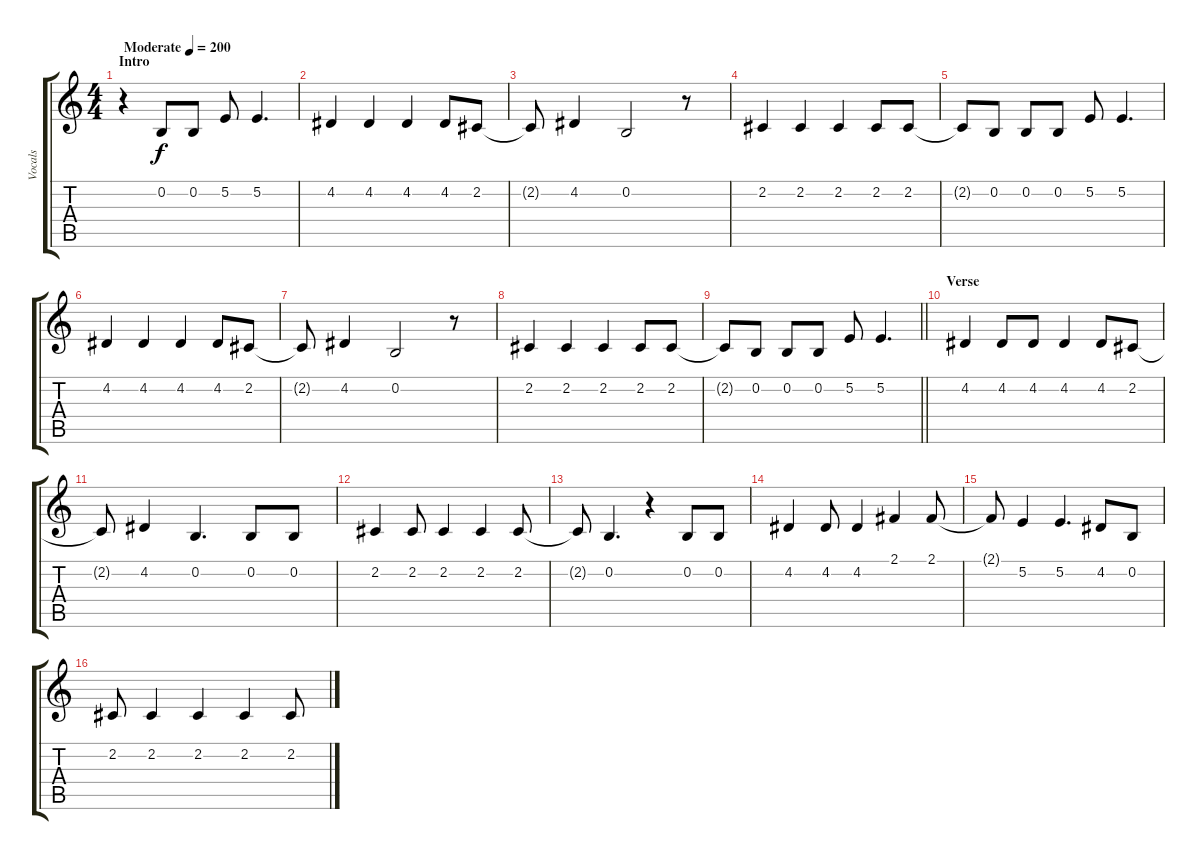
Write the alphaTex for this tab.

\track ("Vocals" "Vocals") {instrument altosax}
\staff {score tabs}
\tuning (E4 B3 G3 D3 A2 E2) {hide}
\ts (4 4)
\section ("" "Intro")
\tempo (200 "Moderate")
\clef g2
\ks c
r.4{dy f instrument altosax} 0.2.8 0.2.8 5.2.8 5.2.4{d} |
4.2.4 4.2.4 4.2.4 4.2.8 2.2.8 |
2.2{t}.8 4.2.4 0.2.2 r.8 |
2.2.4 2.2.4 2.2.4 2.2.8 2.2.8 |
2.2{t}.8 0.2.8 0.2.8 0.2.8 5.2.8 5.2.4{d} |
4.2.4 4.2.4 4.2.4 4.2.8 2.2.8 |
2.2{t}.8 4.2.4 0.2.2 r.8 |
2.2.4 2.2.4 2.2.4 2.2.8 2.2.8 |
\barLineRight lightlight
2.2{t}.8 0.2.8 0.2.8 0.2.8 5.2.8 5.2.4{d} |
\section ("" "Verse")
4.2.4 4.2.8 4.2.8 4.2.4 4.2.8 2.2.8 |
2.2{t}.8 4.2.4 0.2.4{d} 0.2.8 0.2.8 |
2.2.4 2.2.8 2.2.4 2.2.4 2.2.8 |
2.2{t}.8 0.2.4{d} r.4 0.2.8 0.2.8 |
4.2.4 4.2.8 4.2.4 2.1.4 2.1.8 |
2.1{t}.8 5.2.4 5.2.4{d} 4.2.8 0.2.8 |
2.2.8 2.2.4 2.2.4 2.2.4 2.2.8
